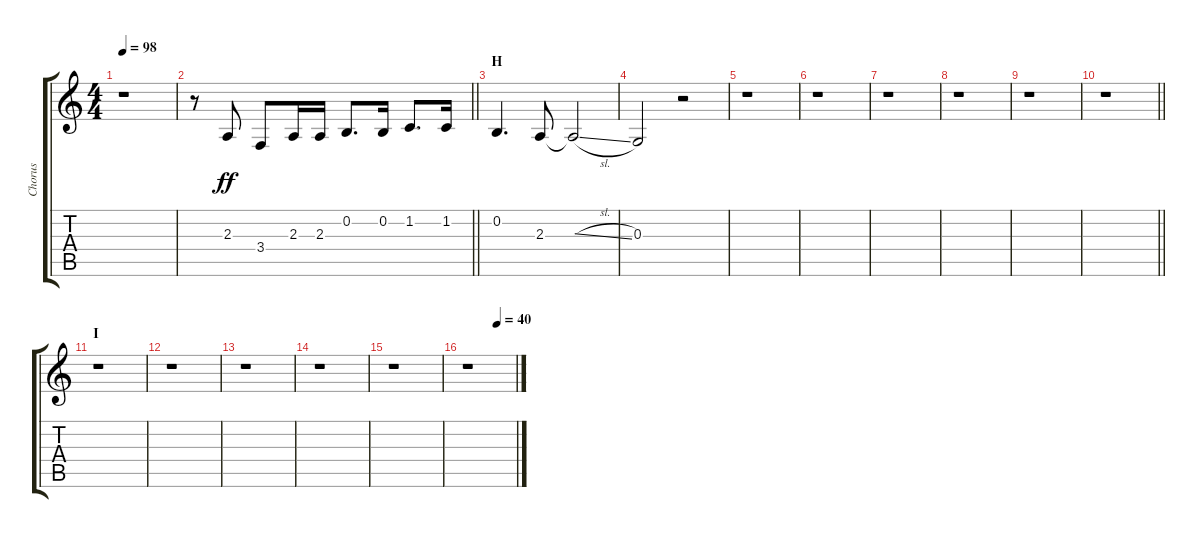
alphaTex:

\track ("Chorus" "Chorus") {instrument voiceoohs}
\staff {score tabs}
\tuning (E4 B3 G3 D3 A2 E2) {hide}
\ts (4 4)
\tempo 98
\clef g2
\ks c
r.1{dy ff} |
\barLineRight lightlight
r.8 2.3.8 3.4.8 2.3.16 2.3.16 0.2.8{d} 0.2.16 1.2.8{d} 1.2.16 |
\section ("" "H")
0.2.4{d} 2.3.8 2.3{sl t}.2 |
0.3.2 r.2 |
r.1 |
r.1 |
r.1 |
r.1 |
r.1 |
\barLineRight lightlight
r.1 |
\section ("" "I")
r.1 |
r.1 |
r.1 |
r.1 |
r.1 |
\tempo (40 0.625)
r.1
